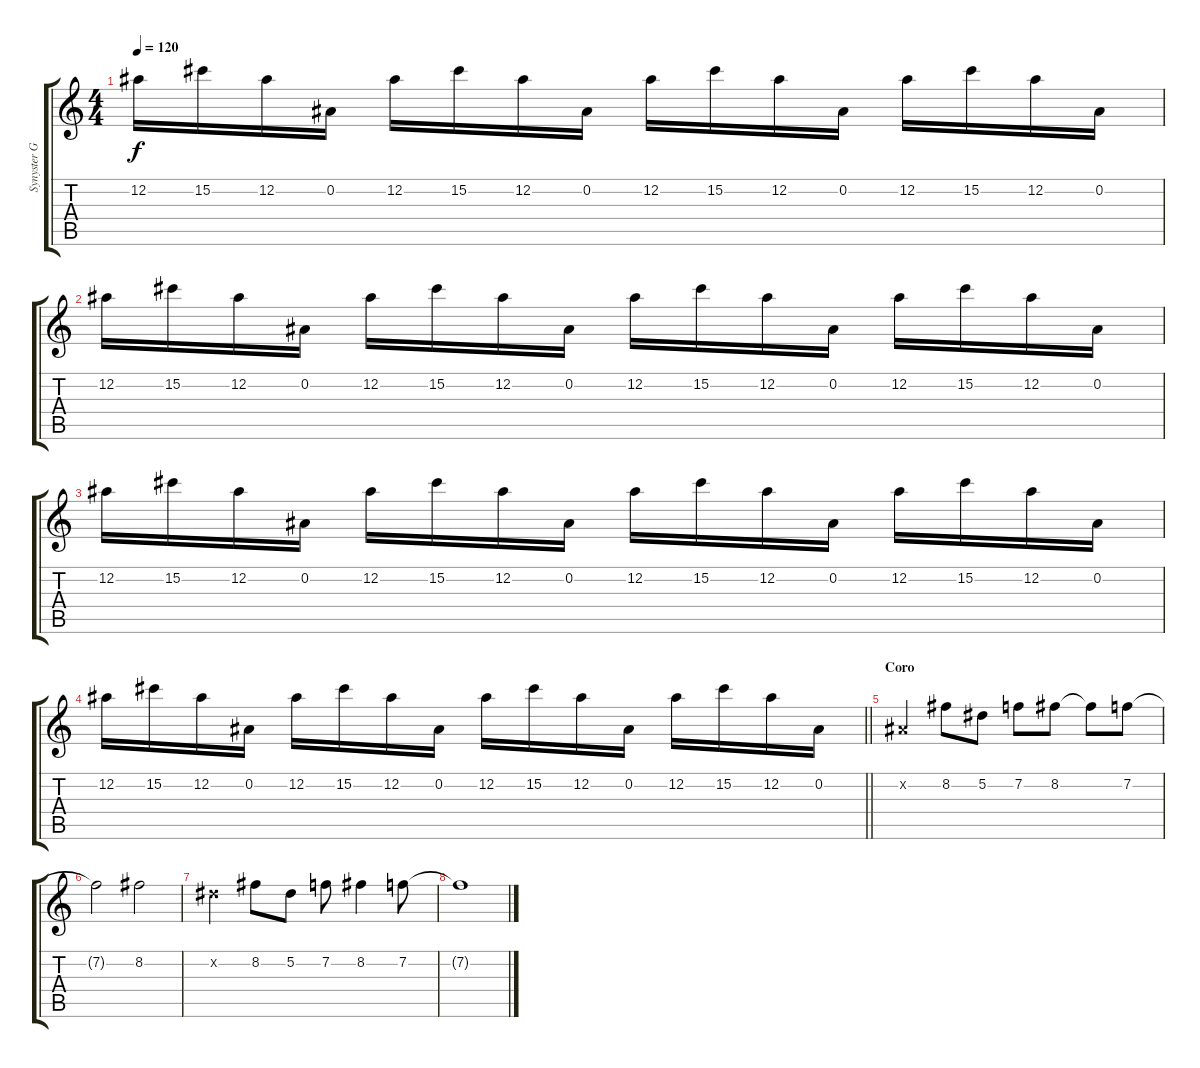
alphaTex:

\track ("Synyster Gates" "Synyster G") {instrument distortionguitar}
\staff {score tabs}
\tuning (Eb4 Bb3 Gb3 Db3 Ab2 Db2) {hide}
\ts (4 4)
\tempo 120
\clef g2
\ks c
12.2.16{dy f} 15.2.16 12.2.16 0.2.16 12.2.16 15.2.16 12.2.16 0.2.16 12.2.16 15.2.16 12.2.16 0.2.16 12.2.16 15.2.16 12.2.16 0.2.16 |
12.2.16 15.2.16 12.2.16 0.2.16 12.2.16 15.2.16 12.2.16 0.2.16 12.2.16 15.2.16 12.2.16 0.2.16 12.2.16 15.2.16 12.2.16 0.2.16 |
12.2.16 15.2.16 12.2.16 0.2.16 12.2.16 15.2.16 12.2.16 0.2.16 12.2.16 15.2.16 12.2.16 0.2.16 12.2.16 15.2.16 12.2.16 0.2.16 |
\barLineRight lightlight
12.2.16 15.2.16 12.2.16 0.2.16 12.2.16 15.2.16 12.2.16 0.2.16 12.2.16 15.2.16 12.2.16 0.2.16 12.2.16 15.2.16 12.2.16 0.2.16 |
\section ("" "Coro")
0.2{x}.4 8.2.8 5.2.8 7.2.8 8.2.8 8.2{t}.8 7.2.8 |
7.2{t}.2 8.2.2 |
5.2{x}.4 8.2.8 5.2.8 7.2.8 8.2.4 7.2.8 |
7.2{t}.1
